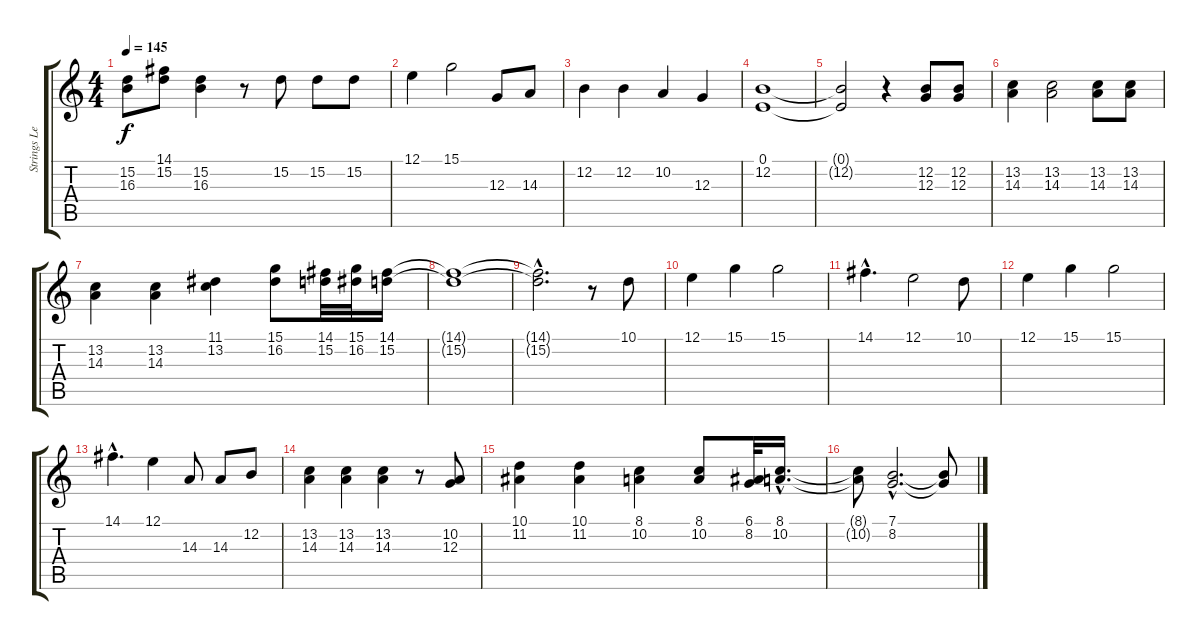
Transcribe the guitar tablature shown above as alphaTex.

\track ("Strings Lead Dbl" "Strings Le") {instrument stringensemble1}
\staff {score tabs}
\tuning (E4 B3 G3 D3 A2 E2) {hide}
\ts (4 4)
\tempo 145
\clef g2
\ks c
(15.2 16.3).8{dy f} (14.1 15.2).8 (15.2 16.3).4 r.8 15.2.8 15.2.8 15.2.8 |
12.1.4 15.1.2 12.3.8 14.3.8 |
12.2.4 12.2.4 10.2.4 12.3.4 |
(0.1 12.2).1 |
(0.1{t} 12.2{t}).2 r.4 (12.2 12.3).8 (12.2 12.3).8 |
(13.2 14.3).4 (13.2 14.3).2 (13.2 14.3).8 (13.2 14.3).8 |
(13.2 14.3).4 (13.2 14.3).4 (11.1 13.2).4 (15.1 16.2).8 (14.1 15.2).32 (15.1 16.2).32 (14.1 15.2).16 |
(14.1{t} 15.2{t}).1 |
(14.1{hac t} 15.2{hac t}).2{d} r.8 10.1.8 |
12.1.4 15.1.4 15.1.2 |
14.1{hac}.4{d} 12.1.2 10.1.8 |
12.1.4 15.1.4 15.1.2 |
14.1{hac}.4{d} 12.1.4 14.3.8 14.3.8 12.2.8 |
(13.2 14.3).4 (13.2 14.3).4 (13.2 14.3).4 r.8 (10.2 12.3).8 |
(10.1 11.2).4 (10.1 11.2).4 (8.1 10.2).4 (8.1 10.2).8 (6.1 8.2).32 (8.1{hac} 10.2{hac}).16{d} |
(8.1{t} 10.2{t}).8 (7.1{hac} 8.2{hac}).2{d} (7.1{t} 8.2{t}).8
